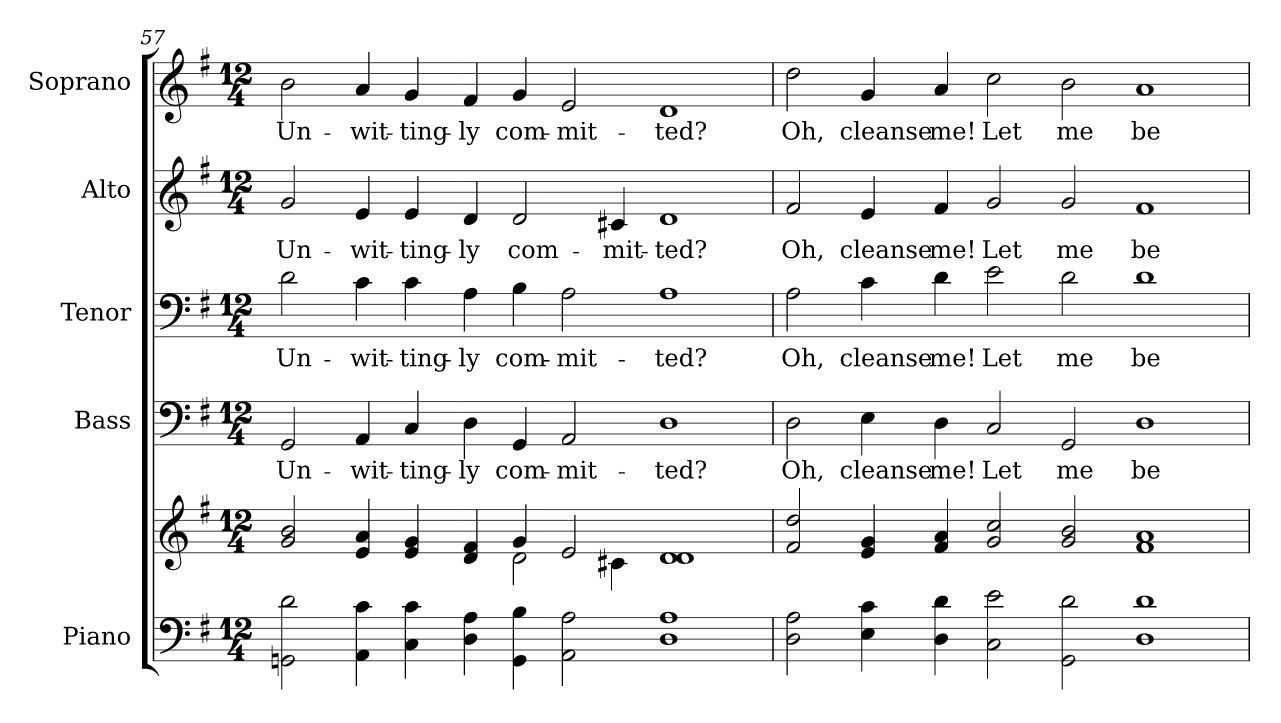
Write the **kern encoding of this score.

**kern	**kern	**kern	**text	**kern	**text	**kern	**text	**kern	**text
*part5	*part5	*part4	*part4	*part3	*part3	*part2	*part2	*part1	*part1
*staff6	*staff5	*staff4	*staff4	*staff3	*staff3	*staff2	*staff2	*staff1	*staff1
*I"Piano	*	*I"Bass	*	*I"Tenor	*	*I"Alto	*	*I"Soprano	*
*I'Pno.	*	*I'B.	*	*I'T.	*	*I'A.	*	*I'S.	*
!!LO:PB:g=z
*clefF4	*clefG2	*clefF4	*	*clefF4	*	*clefG2	*	*clefG2	*
*k[f#]	*k[f#]	*k[f#]	*	*k[f#]	*	*k[f#]	*	*k[f#]	*
*G:	*G:	*G:	*	*G:	*	*G:	*	*G:	*
*M12/4	*M12/4	*M12/4	*	*M12/4	*	*M12/4	*	*M12/4	*
=57	=57	=57	=57	=57	=57	=57	=57	=57	=57
*	*^	*	*	*	*	*	*	*	*
!	!	!	!	!LO:LY:b:color=#000000	!	!	!	!	!	!
!	!	!	!	!	!	!LO:LY:b:color=#000000	!	!	!	!
!	!	!	!	!	!	!	!	!LO:LY:b:color=#000000	!	!
!	!	!	!	!	!	!	!	!	!	!LO:LY:b:color=#000000
2GGni\ 2di	2gi/ 2bi	1ryy	2GGi/	Un-	2di\	Un-	2gi/	Un-	2bi\	Un-
!	!	!	!	!LO:LY:b:color=#000000	!	!	!	!	!	!
!	!	!	!	!	!	!LO:LY:b:color=#000000	!	!	!	!
!	!	!	!	!	!	!	!	!LO:LY:b:color=#000000	!	!
!	!	!	!	!	!	!	!	!	!	!LO:LY:b:color=#000000
4AAi\ 4ci	4ei/ 4ai	.	4AAi/	-wit-	4ci\	-wit-	4ei/	-wit-	4ai/	-wit-
!	!	!	!	!LO:LY:b:color=#000000	!	!	!	!	!	!
!	!	!	!	!	!	!LO:LY:b:color=#000000	!	!	!	!
!	!	!	!	!	!	!	!	!LO:LY:b:color=#000000	!	!
!	!	!	!	!	!	!	!	!	!	!LO:LY:b:color=#000000
4Ci\ 4ci	4ei/ 4gi	.	4Ci/	-ting-	4ci\	-ting-	4ei/	-ting-	4gi/	-ting-
!	!	!	!	!LO:LY:b:color=#000000	!	!	!	!	!	!
!	!	!	!	!	!	!LO:LY:b:color=#000000	!	!	!	!
!	!	!	!	!	!	!	!	!LO:LY:b:color=#000000	!	!
!	!	!	!	!	!	!	!	!	!	!LO:LY:b:color=#000000
4Di\ 4Ai	4di/ 4f#i	4ryy	4Di\	-ly	4Ai\	-ly	4di/	-ly	4f#i/	-ly
!	!	!	!	!LO:LY:b:color=#000000	!	!	!	!	!	!
!	!	!	!	!	!	!LO:LY:b:color=#000000	!	!	!	!
!	!	!	!	!	!	!	!	!LO:LY:b:color=#000000	!	!
!	!	!	!	!	!	!	!	!	!	!LO:LY:b:color=#000000
4GGi\ 4Bi	4gi/	2di\	4GGi/	com-	4Bi\	com-	2di/	com-	4gi/	com-
!	!	!	!	!LO:LY:b:color=#000000	!	!	!	!	!	!
!	!	!	!	!	!	!LO:LY:b:color=#000000	!	!	!	!
!	!	!	!	!	!	!	!	!	!	!LO:LY:b:color=#000000
2AAi\ 2Ai	2ei/	.	2AAi/	-mit-	2Ai\	-mit-	.	.	2ei/	-mit-
!	!	!	!	!	!	!	!	!LO:LY:b:color=#000000	!	!
.	.	4c#Xi\	.	.	.	.	4c#Xi/	-mit-	.	.
!	!	!	!	!LO:LY:b:color=#000000	!	!	!	!	!	!
!	!	!	!	!	!	!LO:LY:b:color=#000000	!	!	!	!
!	!	!	!	!	!	!	!	!LO:LY:b:color=#000000	!	!
!	!	!	!	!	!	!	!	!	!	!LO:LY:b:color=#000000
1Di 1Ai	1di 1di	1ryy	1Di	-ted?	1Ai	-ted?	1di	-ted?	1di	-ted?
*	*v	*v	*	*	*	*	*	*	*	*
=58	=58	=58	=58	=58	=58	=58	=58	=58	=58
*	*^	*	*	*	*	*	*	*	*
!	!	!	!	!LO:LY:b:color=#000000	!	!	!	!	!	!
*	*v	*v	*	*	*	*	*	*	*	*
*	*^	*	*	*	*	*	*	*	*
!	!	!	!	!	!	!LO:LY:b:color=#000000	!	!	!	!
*	*v	*v	*	*	*	*	*	*	*	*
*	*^	*	*	*	*	*	*	*	*
!	!	!	!	!	!	!	!	!LO:LY:b:color=#000000	!	!
*	*v	*v	*	*	*	*	*	*	*	*
*	*^	*	*	*	*	*	*	*	*
!	!	!	!	!	!	!	!	!	!	!LO:LY:b:color=#000000
*	*v	*v	*	*	*	*	*	*	*	*
2Di\ 2Ai	2f#i/ 2ddi	2Di\	Oh,	2Ai\	Oh,	2f#i/	Oh,	2ddi\	Oh,
!	!	!	!LO:LY:b:color=#000000	!	!	!	!	!	!
!	!	!	!	!	!LO:LY:b:color=#000000	!	!	!	!
!	!	!	!	!	!	!	!LO:LY:b:color=#000000	!	!
!	!	!	!	!	!	!	!	!	!LO:LY:b:color=#000000
4Ei\ 4ci	4ei/ 4gi	4Ei\	cleanse	4ci\	cleanse	4ei/	cleanse	4gi/	cleanse
!	!	!	!LO:LY:b:color=#000000	!	!	!	!	!	!
!	!	!	!	!	!LO:LY:b:color=#000000	!	!	!	!
!	!	!	!	!	!	!	!LO:LY:b:color=#000000	!	!
!	!	!	!	!	!	!	!	!	!LO:LY:b:color=#000000
4Di\ 4di	4f#i/ 4ai	4Di\	me!	4di\	me!	4f#i/	me!	4ai/	me!
!	!	!	!LO:LY:b:color=#000000	!	!	!	!	!	!
!	!	!	!	!	!LO:LY:b:color=#000000	!	!	!	!
!	!	!	!	!	!	!	!LO:LY:b:color=#000000	!	!
!	!	!	!	!	!	!	!	!	!LO:LY:b:color=#000000
2Ci\ 2ei	2gi/ 2cci	2Ci/	Let	2ei\	Let	2gi/	Let	2cci\	Let
!	!	!	!LO:LY:b:color=#000000	!	!	!	!	!	!
!	!	!	!	!	!LO:LY:b:color=#000000	!	!	!	!
!	!	!	!	!	!	!	!LO:LY:b:color=#000000	!	!
!	!	!	!	!	!	!	!	!	!LO:LY:b:color=#000000
2GGi\ 2di	2gi/ 2bi	2GGi/	me	2di\	me	2gi/	me	2bi\	me
!	!	!	!LO:LY:b:color=#000000	!	!	!	!	!	!
!	!	!	!	!	!LO:LY:b:color=#000000	!	!	!	!
!	!	!	!	!	!	!	!LO:LY:b:color=#000000	!	!
!	!	!	!	!	!	!	!	!	!LO:LY:b:color=#000000
1Di 1di	1f#i 1ai	1Di	be	1di	be	1f#i	be	1ai	be
=	=	=	=	=	=	=	=	=	=
*-	*-	*-	*-	*-	*-	*-	*-	*-	*-
